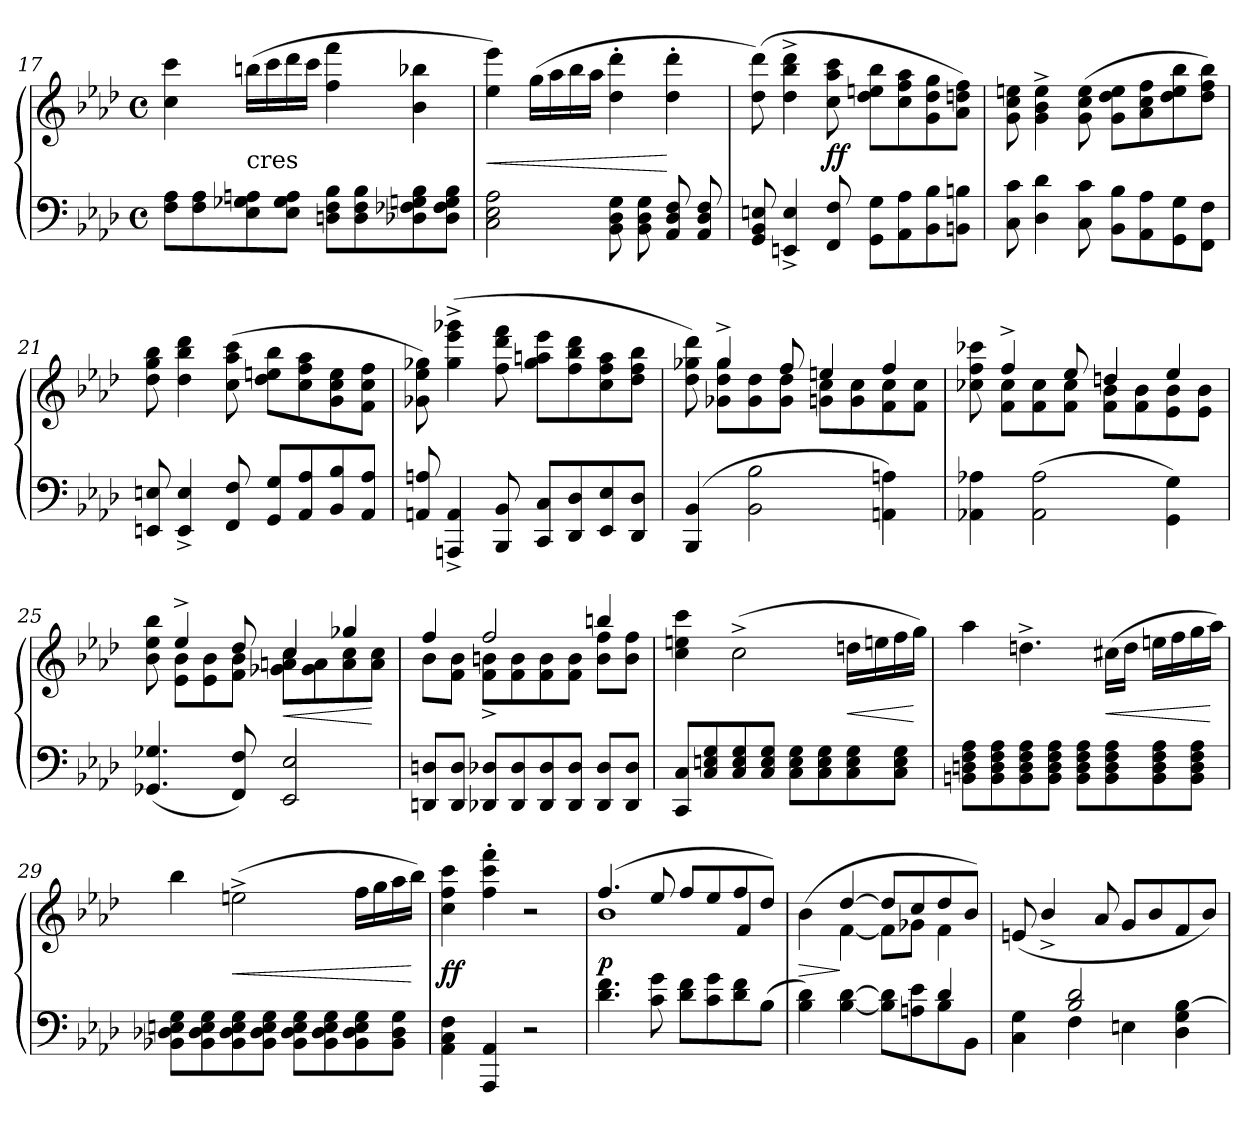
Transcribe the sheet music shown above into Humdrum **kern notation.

**kern	**kern	**dynam
*part1	*part1	*part1
*staff2	*staff1	*staff1/2
*clefF4	*clefG2	*
*k[b-e-a-d-]	*k[b-e-a-d-]	*
*M4/4	*M4/4	*
*met(c)	*met(c)	*
=17	=17	=17
8F! 8A-!L	4cc! 4ccc!	.
8F! 8A-!	.	.
!	!LO:TX:c:t=cres	!
8E-! 8G-X! 8An!	(>16bbn!LL	.
.	16ccc!	.
8E-! 8G-! 8A!J	16ddd-!	.
.	16ccc!JJ	.
8Dn! 8F! 8B-!L	4ff! 4fff!	.
8D! 8F! 8B-!	.	.
8D-X! 8F-X! 8Gn! 8B-!	4b-! 4bb-X!	.
8D-! 8F-! 8G! 8B-!J	.	.
=18	=18	=18
2C! 2E-! 2A-!	4ee-! 4eee-!)	<
.	(>16gg!LL	.
.	16aa-!	.
.	16bb-!	.
.	16aa-!JJ	.
8BB-! 8D-! 8G!	4dd-!'> 4ddd-!'>	.
8BB-! 8D-! 8G!	.	.
8AA-! 8D-! 8F!	4dd-!'> 4ddd-!'>	[
8AA-! 8D-! 8F!	.	.
=19	=19	=19
8GG! 8BB-! 8En!	(>8dd-! 8ddd-!)	.
4EEn!^> 4E!^>	4dd-!^< 4bb-!^< 4ddd-!^<	.
8FF! 8F!	8cc! 8aa-! 8ccc!	ff
8GG! 8G!L	8dd-! 8een! 8bb-!L	.
8AA-! 8A-!	8cc! 8ff! 8aa-!	.
8BB-! 8B-!	8g! 8dd-! 8gg!	.
8BBn! 8Bn!J	8a-! 8ddn! 8ff!J)	.
=20	=20	=20
8C! 8c!	8g! 8cc! 8een!	.
4D-! 4d-!	4g!^< 4b-!^< 4ee!^<	.
8C! 8c!	(>8g! 8cc! 8ee!	.
8BB-! 8B-!L	8g! 8dd-! 8ee!L	.
8AA-! 8A-!	8a-! 8cc! 8ff!	.
8GG! 8G!	8dd-! 8ee! 8bb-!	.
8FF! 8F!J	8dd-! 8ff! 8bb-!J)	.
=21	=21	=21
8EEn! 8En!	8dd-! 8gg! 8bb-!	.
4EE!^> 4E!^>	4dd-! 4bb-! 4ddd-!	.
8FF! 8F!	(>8cc! 8aa-! 8ccc!	.
8GG!/ 8G!/L	8dd-! 8een! 8bb-!L	.
8AA-!/ 8A-!/	8cc! 8ff! 8aa-!	.
8BB-!/ 8B-!/	8g! 8cc! 8ee!	.
8AA-!/ 8A-!/J	8f! 8cc! 8ff!J	.
=22	=22	=22
8AAn!/ 8An!/	8g-X! 8ee-! 8gg-X!)	.
4AAAn!^> 4AA!^>	(>4gg-!^< 4eee-!^< 4ggg-X!^<	.
8BBB-! 8BB-!	8ff! 8ddd-! 8fff!	.
8CC! 8C!L	8gg-! 8aan! 8eee-!L	.
8DD-! 8D-!	8ff! 8bb-! 8ddd-!	.
8EE-! 8E-!	8cc! 8ff! 8aa!	.
8DD-! 8D-!J	8dd-! 8ff! 8bb-!J	.
=23	=23	=23
*	*^	*
(>4BBB-! 4BB-!	8ryy	8dd-! 8gg-X! 8ddd-!)	.
.	4gg-^>!	8g-X!\ 8dd-!\ 8gg-!\L	.
2BB-! 2B-!	.	8g-!\ 8dd-!\	.
.	8ff!	8g-!\ 8dd-!\J	.
.	4een!	8gn!\ 8cc!\L	.
.	.	8g!\ 8cc!\	.
4AAn! 4An!)	4ff!	8f!\ 8cc!\	.
.	.	8f!\ 8cc!\J	.
=24	=24	=24	=24
4AA-X! 4A-X!	8ryy	8cc-X! 8ff! 8ccc-X!	.
.	4ff^>!	8f!\ 8cc-!\L	.
(>2AA-! 2A-!	.	8f!\ 8cc-!\	.
.	8ee-!	8f!\ 8cc-!\J	.
.	4ddn!	8f!\ 8b-!\L	.
.	.	8f!\ 8b-!\	.
4GG!\ 4G!\)	4ee-!	8e-!\ 8b-!\	.
.	.	8e-!\ 8b-!\J	.
=25	=25	=25	=25
(>4.GG-X! 4.G-X!	8ryy	8b-! 8ee-! 8bb-!	.
.	4ee-^>!	8e-!\ 8b-!\L	.
.	.	8e-!\ 8b-!\	.
8FF! 8F!)	8dd-!	8f!\ 8b-!\J	.
2EE-! 2E-!	4cc!	8g-X!\ 8an!\ 8cc!\L	<
.	.	8g-!\ 8a!\	.
.	4gg-X!	8a!\ 8cc!\	.
.	.	8a!\ 8cc!\J	[
=26	=26	=26	=26
8DDn! 8Dn!L	4ff!	8b-!\L	.
8DD! 8D!J	.	8f!\ 8b-!\J	.
8DD-X! 8D-X!L	2ff!	8f!^<\ 8bn!^<\L	.
8DD-! 8D-!	.	8f!\ 8b!\	.
8DD-! 8D-!	.	8f!\ 8b!\	.
8DD-! 8D-!J	.	8f!\ 8b!\J	.
8DD-! 8D-!L	4bbn!	8b!\ 8ff!\L	.
8DD-! 8D-!J	.	8b!\ 8ff!\J	.
*	*v	*v	*
=27	=27	=27
8CC! 8C!L	4cc! 4een! 4ccc!	.
8C! 8En! 8G!	.	.
8C! 8E! 8G!	(>2cc^<!	.
8C! 8E! 8G!J	.	.
8C! 8E! 8G!L	.	.
8C! 8E! 8G!	.	.
8C! 8E! 8G!	16ddn!LL	<
.	16een!	.
8C! 8E! 8G!J	16ff!	.
.	16gg!JJ)	[
=28	=28	=28
8BBn! 8Dn! 8F! 8A-!L	4aa-!	.
8BB! 8D! 8F! 8A-!	.	.
8BB! 8D! 8F! 8A-!	4.ddn^<!	.
8BB! 8D! 8F! 8A-!J	.	.
8BB! 8D! 8F! 8A-!L	.	.
8BB! 8D! 8F! 8A-!	(>16cc#X!LL	<
.	16dd!JJ	.
8BB! 8D! 8F! 8A-!	16een!LL	.
.	16ff!	.
8BB! 8D! 8F! 8A-!J	16gg!	.
.	16aa-!JJ)	[
=29	=29	=29
8BB-X! 8D-X! 8En! 8G!L	4bb-!	.
8BB-! 8D-! 8E! 8G!	.	.
8BB-! 8D-! 8E! 8G!	(>2een^>!	<
8BB-! 8D-! 8E! 8G!J	.	.
8BB-! 8D-! 8E! 8G!L	.	.
8BB-! 8D-! 8E! 8G!	.	.
8BB-! 8D-! 8E! 8G!	16ff!LL	.
.	16gg!	.
8BB-! 8D-! 8G!J	16aa-!	.
.	16bb-!JJ)	[
=30	=30	=30
4AA-!\ 4C!\ 4F!\	4cc! 4ff! 4ccc!	ff
4AAA-! 4AA-!	4ff!'> 4ccc!'> 4fff!'>	.
2r	2r	.
=31	=31	=31
*	*^	*
*	*	*^	*
4.d-!\ 4.f!\	(>4.ff!	1b-!	2ryy	p
8c!\ 8g!\	8ee-!	.	.	.
8d-!\ 8f!\L	8ff!L	.	4ryy	.
8c!\ 8g!\	8ee-!	.	.	.
8d-!\ 8f!\	8ff!	.	4f!/	.
(>8B-!\J	8dd-!J)	.	.	.
*	*	*v	*v	*
=32	=32	=32	=32
*^	*	*	*
2ryy	4B-!\ 4d-!\)	(>4b-!	4ryy	>
.	[4B-! [4d-!	[4dd-!	[4f!	]
4ryy	8B-!]\ 8d-!]\L	8dd-!L]	8f!\L]	.
.	8An!\ 8e-!\	8cc!	8g-X!\J	.
4d-!	8B-!\	8dd-!	4f!	.
.	8BB-!\J	8b-!J)	.	.
*	*	*v	*v	*
=33	=33	=33	=33
4ryy	4C! 4G!	(>8en!	.
.	.	4b-^<!/	.
2B-! 2d-!	4F!	.	.
.	.	8a-!	.
.	4En!	8g!L	.
.	.	8b-!	.
4ryy	4D-! 4G! [4B-!	8f!	.
.	.	8b-!J)	.
*v	*v	*	*
=	=	=
*-	*-	*-
